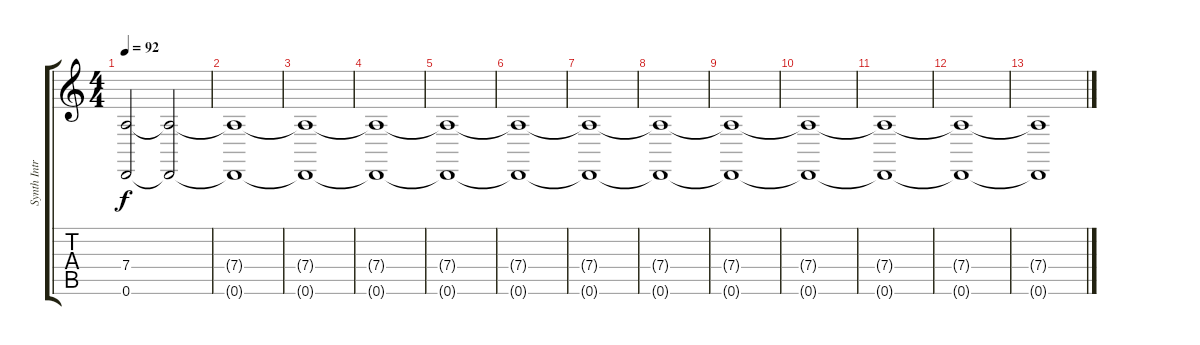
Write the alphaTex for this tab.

\track ("Synth Intro 3" "Synth Intr") {instrument fx2soundtrack}
\staff {score tabs}
\tuning (E4 B3 G3 D3 A2 D2) {hide}
\ts (4 4)
\tempo 92
\clef g2
\ks c
(7.4 0.6).2{dy f volume 0 instrument fx2soundtrack} (7.4{t} 0.6{t}).2{volume 10} |
(7.4{t} 0.6{t}).1 |
(7.4{t} 0.6{t}).1 |
(7.4{t} 0.6{t}).1 |
(7.4{t} 0.6{t}).1 |
(7.4{t} 0.6{t}).1 |
(7.4{t} 0.6{t}).1 |
(7.4{t} 0.6{t}).1 |
(7.4{t} 0.6{t}).1 |
(7.4{t} 0.6{t}).1 |
(7.4{t} 0.6{t}).1 |
(7.4{t} 0.6{t}).1 |
(7.4{t} 0.6{t}).1
